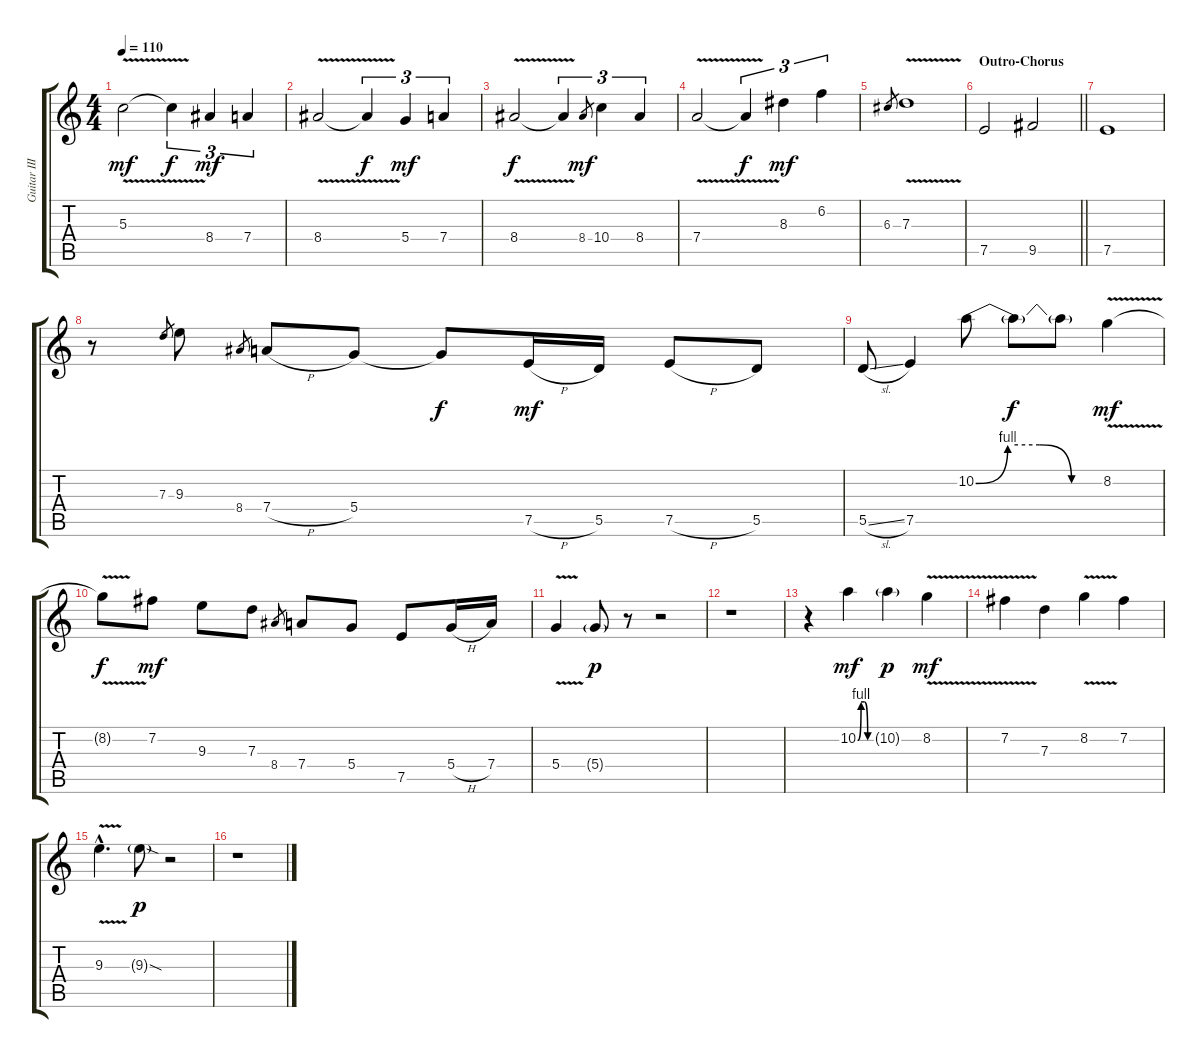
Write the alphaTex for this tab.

\track ("Guitar III" "Guitar III") {instrument electricguitarclean}
\staff {score tabs}
\tuning (E4 B3 G3 D3 A2 E2) {hide}
\ts (4 4)
\tempo 110
\clef g2
\ks c
5.3{v}.2{dy mf} 5.3{t}.4{tu (3 2) dy f} 8.4.4{tu (3 2) dy mf} 7.4.4{tu (3 2)} |
8.4{v}.2 8.4{t}.4{tu (3 2) dy f} 5.4.4{tu (3 2) dy mf} 7.4.4{tu (3 2)} |
8.4{v}.2{dy f} 8.4{t}.4{tu (3 2)} 8.4.8{gr dy mf} 10.4.4{tu (3 2)} 8.4.4{tu (3 2)} |
7.4{v}.2 7.4{t}.4{tu (3 2) dy f} 8.3.4{tu (3 2) dy mf} 6.2.4{tu (3 2)} |
6.3.8{gr} 7.3{v}.1 |
\section ("" "Outro-Chorus")
\barLineRight lightlight
7.5.2 9.5.2 |
7.5.1 |
r.8 7.3.8{gr} 9.3.8 8.4.8{gr} 7.4{h}.8 5.4.8 5.4{t}.8{dy f} 7.5{h}.16{dy mf} 5.5.16 7.5{h}.8 5.5.8 |
5.5{sl}.8 7.5.4 10.2{be (custom 0 0 15 4 30 4 45 0 60 0)}.8 10.2{t}.8{dy f} 10.2{t}.8 8.2{v}.4{dy mf} |
8.2{t}.8{dy f} 7.2.8{dy mf} 9.3.8 7.3.8 8.4.8{gr} 7.4.8 5.4.8 7.5.8 5.4{h}.16 7.4.16 |
5.4{v}.4 5.4{g}.8{dy p} r.8 r.2 |
r.1 |
r.4 10.2{be (custom 0 0 15 4 30 4 45 0 60 0)}.4{dy mf} 10.2{g}.4{dy p} 8.2{v}.4{dy mf} |
7.2{v}.4 7.3.4 8.2{v}.4 7.2.4 |
9.3{v hac}.4{d} 9.3{sod g}.8{dy p} r.2 |
r.1
